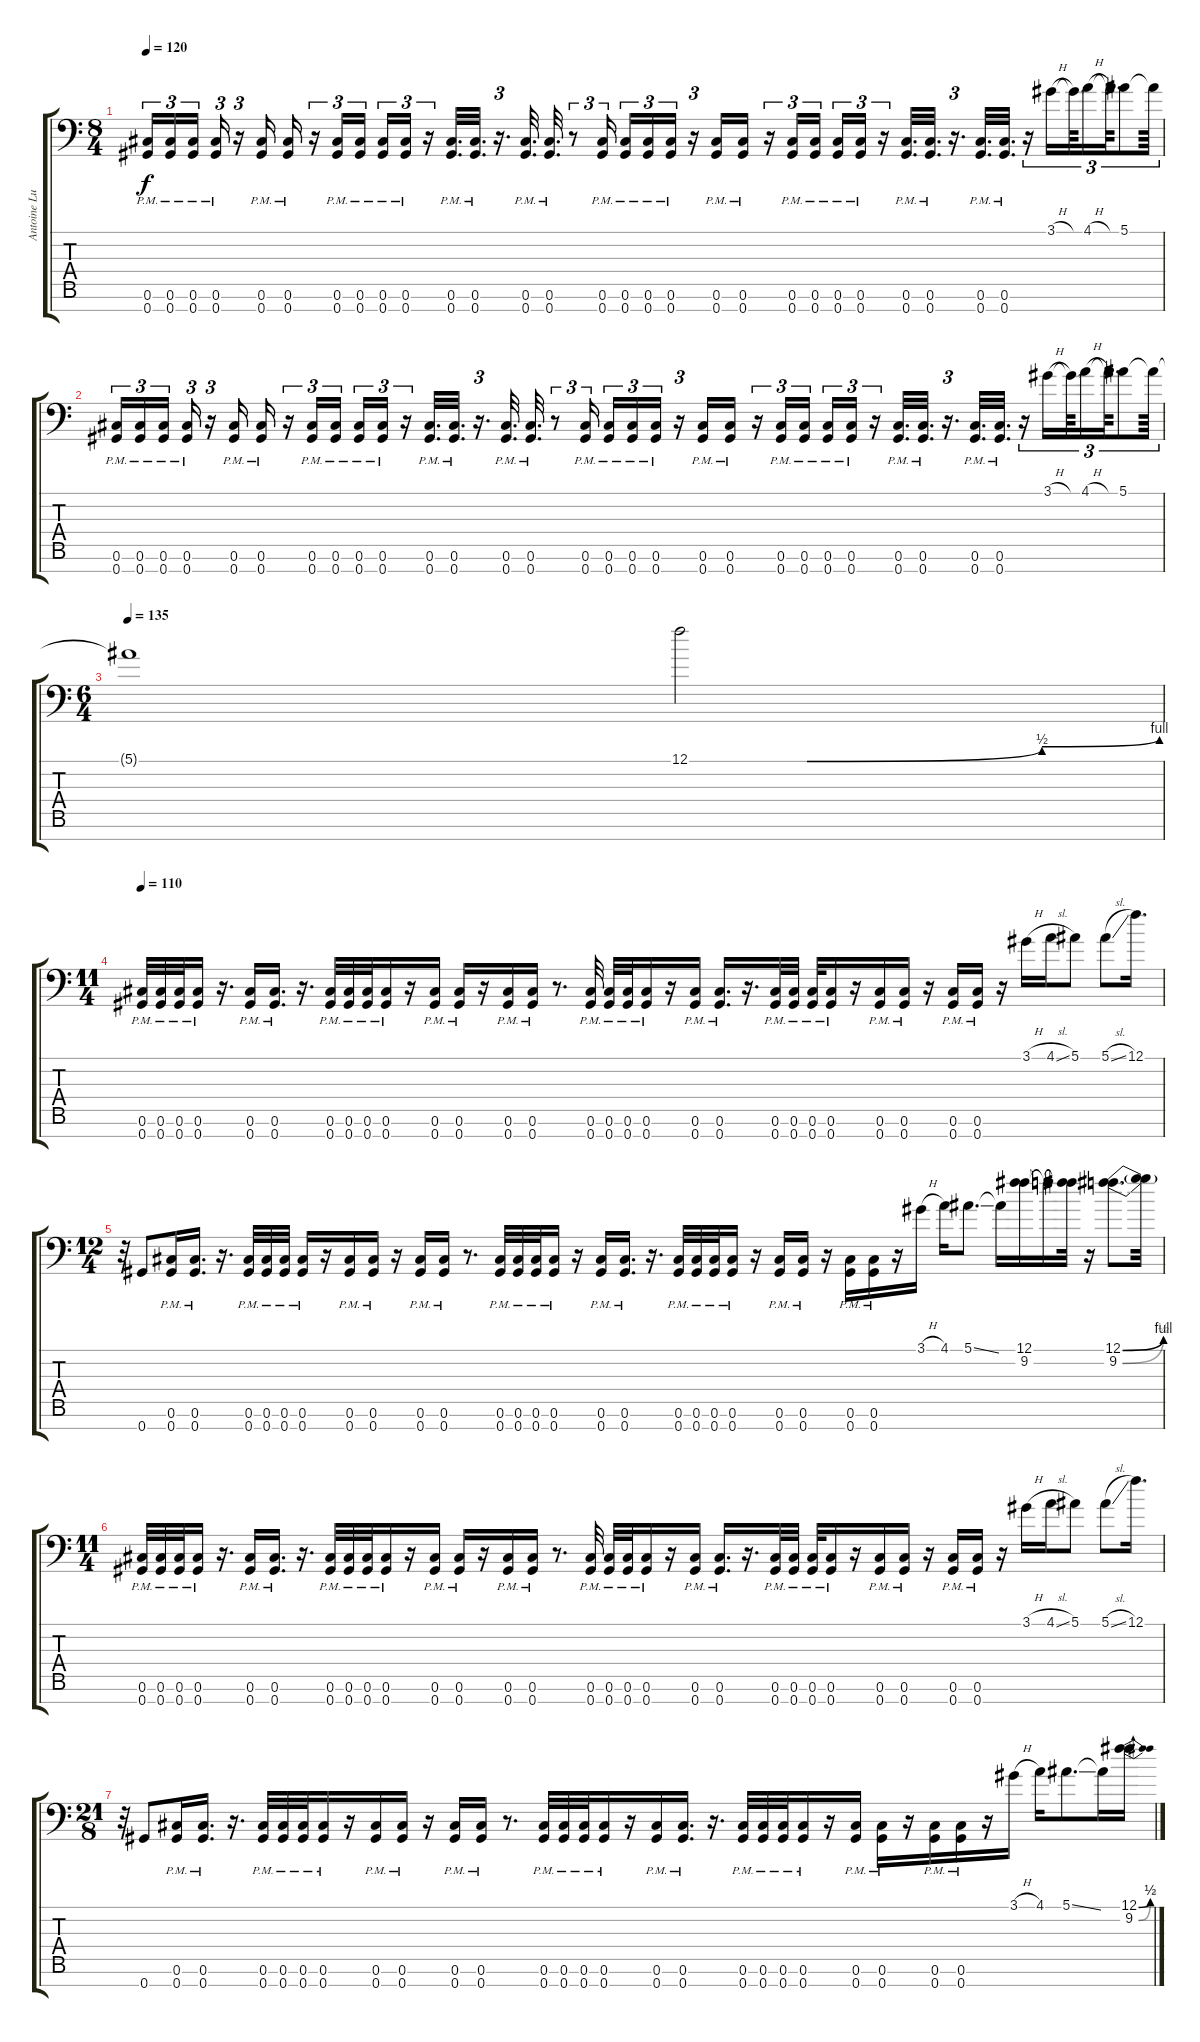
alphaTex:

\track ("Antoine Lussier" "Antoine Lu") {instrument distortionguitar}
\staff {score tabs}
\tuning (F3 A3 Gb3 Db3 Ab2 Db2 Ab1) {hide}
\ts (8 4)
\tempo 120
\clef f4
\ks c
(0.6{pm} 0.7{pm}).16{tu (3 2) dy f instrument distortionguitar} (0.6{pm} 0.7{pm}).16{tu (3 2)} (0.6{pm} 0.7{pm}).16{tu (3 2) beam splitsecondary} (0.6{pm} 0.7{pm}).16{tu (3 2)} r.16{tu (3 2)} (0.6{pm} 0.7{pm}).16 (0.6{pm} 0.7{pm}).16 r.16{tu (3 2)} (0.6{pm} 0.7{pm}).16{tu (3 2)} (0.6{pm} 0.7{pm}).16{tu (3 2) beam splitsecondary} (0.6{pm} 0.7{pm}).16{tu (3 2)} (0.6{pm} 0.7{pm}).16{tu (3 2)} r.16{tu (3 2)} (0.6{pm} 0.7{pm}).32{d} (0.6{pm} 0.7{pm}).32{d} r.16{d tu (3 2)} (0.6{pm} 0.7{pm}).32{d} (0.6{pm} 0.7{pm}).32{d} r.8{tu (3 2)} (0.6{pm} 0.7{pm}).16{tu (3 2)} (0.6{pm} 0.7{pm}).16{tu (3 2)} (0.6{pm} 0.7{pm}).16{tu (3 2)} (0.6{pm} 0.7{pm}).16{tu (3 2)} r.16{tu (3 2)} (0.6{pm} 0.7{pm}).16 (0.6{pm} 0.7{pm}).16 r.16{tu (3 2)} (0.6{pm} 0.7{pm}).16{tu (3 2)} (0.6{pm} 0.7{pm}).16{tu (3 2) beam splitsecondary} (0.6{pm} 0.7{pm}).16{tu (3 2)} (0.6{pm} 0.7{pm}).16{tu (3 2)} r.16{tu (3 2)} (0.6{pm} 0.7{pm}).32{d} (0.6{pm} 0.7{pm}).32{d} r.16{d tu (3 2)} (0.6{pm} 0.7{pm}).32{d} (0.6{pm} 0.7{pm}).32{d} r.16{tu (3 2)} 3.1{h}.16{tu (3 2) instrument distortionguitar} 3.1{t}.64{d tu (3 2)} 4.1{h}.16{tu (3 2)} 4.1{t}.64{d tu (3 2)} 5.1.8{tu (3 2)} 5.1{t}.64{tu (3 2)} |
(0.6{pm} 0.7{pm}).16{tu (3 2) instrument distortionguitar} (0.6{pm} 0.7{pm}).16{tu (3 2)} (0.6{pm} 0.7{pm}).16{tu (3 2) beam splitsecondary} (0.6{pm} 0.7{pm}).16{tu (3 2)} r.16{tu (3 2)} (0.6{pm} 0.7{pm}).16 (0.6{pm} 0.7{pm}).16 r.16{tu (3 2)} (0.6{pm} 0.7{pm}).16{tu (3 2)} (0.6{pm} 0.7{pm}).16{tu (3 2) beam splitsecondary} (0.6{pm} 0.7{pm}).16{tu (3 2)} (0.6{pm} 0.7{pm}).16{tu (3 2)} r.16{tu (3 2)} (0.6{pm} 0.7{pm}).32{d} (0.6{pm} 0.7{pm}).32{d} r.16{d tu (3 2)} (0.6{pm} 0.7{pm}).32{d} (0.6{pm} 0.7{pm}).32{d} r.8{tu (3 2)} (0.6{pm} 0.7{pm}).16{tu (3 2)} (0.6{pm} 0.7{pm}).16{tu (3 2)} (0.6{pm} 0.7{pm}).16{tu (3 2)} (0.6{pm} 0.7{pm}).16{tu (3 2)} r.16{tu (3 2)} (0.6{pm} 0.7{pm}).16 (0.6{pm} 0.7{pm}).16 r.16{tu (3 2)} (0.6{pm} 0.7{pm}).16{tu (3 2)} (0.6{pm} 0.7{pm}).16{tu (3 2) beam splitsecondary} (0.6{pm} 0.7{pm}).16{tu (3 2)} (0.6{pm} 0.7{pm}).16{tu (3 2)} r.16{tu (3 2)} (0.6{pm} 0.7{pm}).32{d} (0.6{pm} 0.7{pm}).32{d} r.16{d tu (3 2)} (0.6{pm} 0.7{pm}).32{d} (0.6{pm} 0.7{pm}).32{d} r.16{tu (3 2)} 3.1{h}.16{tu (3 2) instrument distortionguitar} 3.1{t}.64{d tu (3 2)} 4.1{h}.16{tu (3 2)} 4.1{t}.64{d tu (3 2)} 5.1.8{tu (3 2)} 5.1{t}.64{tu (3 2)} |
\ts (6 4)
\tempo 135
5.1{t}.1 12.1{be (custom 0 0 15 0 45 2 60 4)}.2{volume 4 balance 0} |
\ts (11 4)
\tempo 110
(0.6{pm} 0.7{pm}).32{volume 13 instrument distortionguitar} (0.6{pm} 0.7{pm}).32 (0.6{pm} 0.7{pm}).32 (0.6{pm} 0.7{pm}).16 r.16{d} (0.6{pm} 0.7{pm}).16 (0.6{pm} 0.7{pm}).16{d} r.16{d} (0.6{pm} 0.7{pm}).32 (0.6{pm} 0.7{pm}).32 (0.6{pm} 0.7{pm}).32 (0.6{pm} 0.7{pm}).16 r.16 (0.6{pm} 0.7{pm}).16 (0.6{pm} 0.7{pm}).16 r.16 (0.6{pm} 0.7{pm}).16 (0.6{pm} 0.7{pm}).16 r.8{d} (0.6{pm} 0.7{pm}).32 (0.6{pm} 0.7{pm}).32 (0.6{pm} 0.7{pm}).32 (0.6{pm} 0.7{pm}).16 r.16 (0.6{pm} 0.7{pm}).16 (0.6{pm} 0.7{pm}).16{d} r.16{d} (0.6{pm} 0.7{pm}).32 (0.6{pm} 0.7{pm}).32 (0.6{pm} 0.7{pm}).32 (0.6{pm} 0.7{pm}).16 r.16 (0.6{pm} 0.7{pm}).16 (0.6{pm} 0.7{pm}).16 r.16 (0.6{pm} 0.7{pm}).16 (0.6{pm} 0.7{pm}).16 r.16 3.1{h}.16{instrument distortionguitar} 4.1{sl}.16 5.1.8 5.1{sl}.8 12.1.16{d} |
\ts (12 4)
r.32 0.7.8{instrument distortionguitar} (0.6{pm} 0.7{pm}).16 (0.6{pm} 0.7{pm}).16{d} r.16{d} (0.6{pm} 0.7{pm}).32 (0.6{pm} 0.7{pm}).32 (0.6{pm} 0.7{pm}).32 (0.6{pm} 0.7{pm}).16 r.16 (0.6{pm} 0.7{pm}).16 (0.6{pm} 0.7{pm}).16 r.16 (0.6{pm} 0.7{pm}).16 (0.6{pm} 0.7{pm}).16 r.8{d} (0.6{pm} 0.7{pm}).32 (0.6{pm} 0.7{pm}).32 (0.6{pm} 0.7{pm}).32 (0.6{pm} 0.7{pm}).16 r.16 (0.6{pm} 0.7{pm}).16 (0.6{pm} 0.7{pm}).16{d} r.16{d} (0.6{pm} 0.7{pm}).32 (0.6{pm} 0.7{pm}).32 (0.6{pm} 0.7{pm}).32 (0.6{pm} 0.7{pm}).16 r.16 (0.6{pm} 0.7{pm}).16 (0.6{pm} 0.7{pm}).16 r.16 (0.6{pm} 0.7{pm}).16 (0.6{pm} 0.7{pm}).16 r.16 3.1{h}.16{instrument distortionguitar} 4.1.16 5.1{ss}.8{d} 5.1{t}.16 (12.1 9.2).16 12.1{t}.16 (12.1{t} 9.2{t}).32 r.16 (12.1{be (bend 0 0 60 4)} 9.2{be (bend 0 0 60 2)}).8{d} (12.1{t} 9.2{t}).32 |
\ts (11 4)
(0.6{pm} 0.7{pm}).32{volume 13 instrument distortionguitar} (0.6{pm} 0.7{pm}).32 (0.6{pm} 0.7{pm}).32 (0.6{pm} 0.7{pm}).16 r.16{d} (0.6{pm} 0.7{pm}).16 (0.6{pm} 0.7{pm}).16{d} r.16{d} (0.6{pm} 0.7{pm}).32 (0.6{pm} 0.7{pm}).32 (0.6{pm} 0.7{pm}).32 (0.6{pm} 0.7{pm}).16 r.16 (0.6{pm} 0.7{pm}).16 (0.6{pm} 0.7{pm}).16 r.16 (0.6{pm} 0.7{pm}).16 (0.6{pm} 0.7{pm}).16 r.8{d} (0.6{pm} 0.7{pm}).32 (0.6{pm} 0.7{pm}).32 (0.6{pm} 0.7{pm}).32 (0.6{pm} 0.7{pm}).16 r.16 (0.6{pm} 0.7{pm}).16 (0.6{pm} 0.7{pm}).16{d} r.16{d} (0.6{pm} 0.7{pm}).32 (0.6{pm} 0.7{pm}).32 (0.6{pm} 0.7{pm}).32 (0.6{pm} 0.7{pm}).16 r.16 (0.6{pm} 0.7{pm}).16 (0.6{pm} 0.7{pm}).16 r.16 (0.6{pm} 0.7{pm}).16 (0.6{pm} 0.7{pm}).16 r.16 3.1{h}.16{instrument distortionguitar} 4.1{sl}.16 5.1.8 5.1{sl}.8 12.1.16{d} |
\ts (21 8)
r.32 0.7.8{instrument distortionguitar} (0.6{pm} 0.7{pm}).16 (0.6{pm} 0.7{pm}).16{d} r.16{d} (0.6{pm} 0.7{pm}).32 (0.6{pm} 0.7{pm}).32 (0.6{pm} 0.7{pm}).32 (0.6{pm} 0.7{pm}).16 r.16 (0.6{pm} 0.7{pm}).16 (0.6{pm} 0.7{pm}).16 r.16 (0.6{pm} 0.7{pm}).16 (0.6{pm} 0.7{pm}).16 r.8{d} (0.6{pm} 0.7{pm}).32 (0.6{pm} 0.7{pm}).32 (0.6{pm} 0.7{pm}).32 (0.6{pm} 0.7{pm}).16 r.16 (0.6{pm} 0.7{pm}).16 (0.6{pm} 0.7{pm}).16{d} r.16{d} (0.6{pm} 0.7{pm}).32 (0.6{pm} 0.7{pm}).32 (0.6{pm} 0.7{pm}).32 (0.6{pm} 0.7{pm}).16 r.16 (0.6{pm} 0.7{pm}).16 (0.6{pm} 0.7{pm}).16 r.16 (0.6{pm} 0.7{pm}).16 (0.6{pm} 0.7{pm}).16 r.16 3.1{h}.16{instrument distortionguitar} 4.1.16 5.1{ss}.8{d} 5.1{t}.16 (12.1{be (bend 0 0 60 2)} 9.2{be (bend 0 0 60 1)}).16
